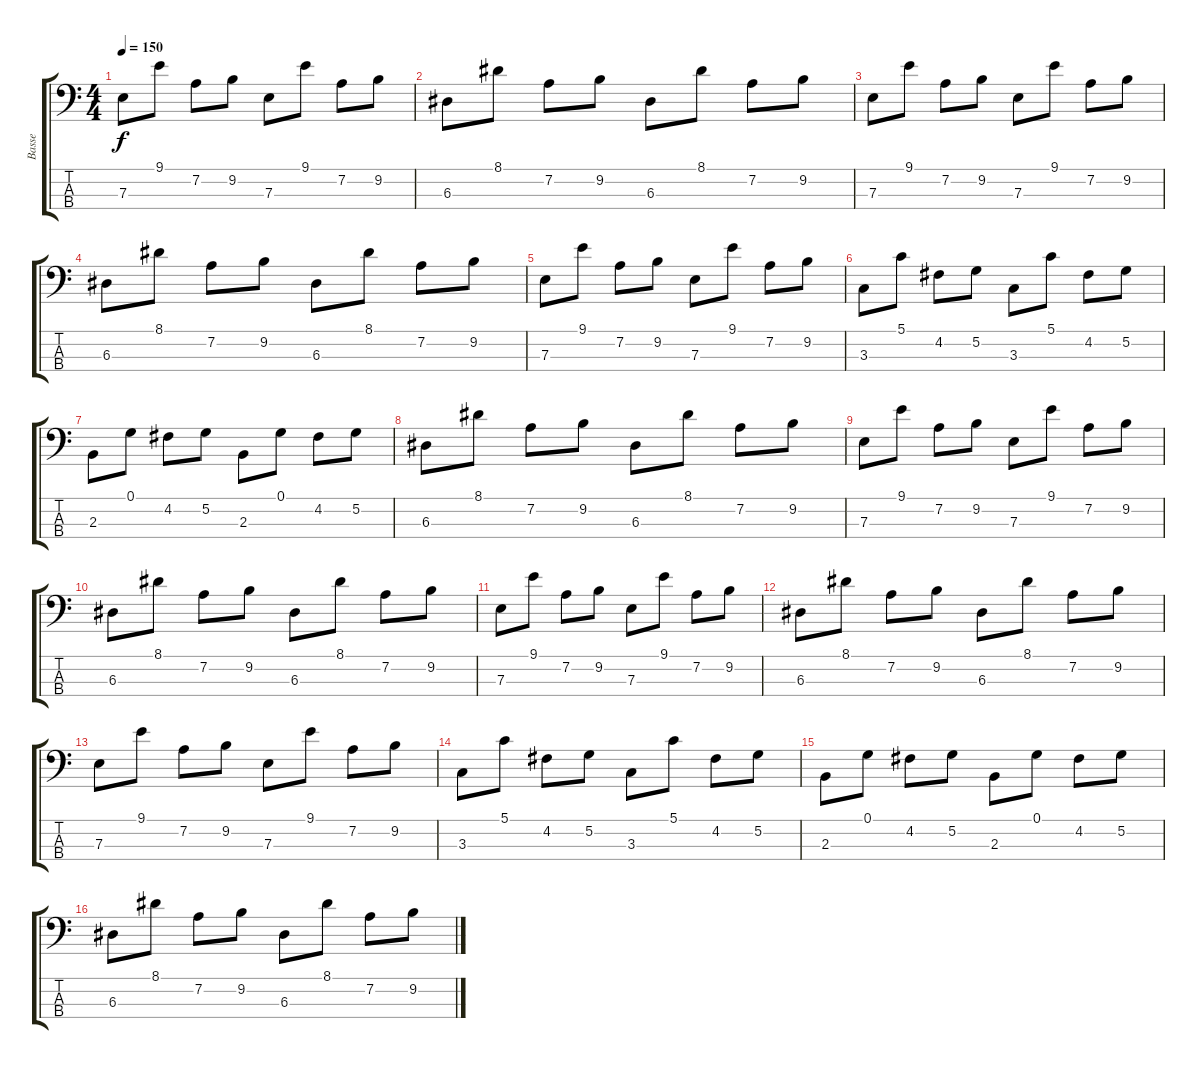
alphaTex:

\track ("Basse" "Basse") {instrument electricbassfinger}
\staff {score tabs}
\tuning (G2 D2 A1 D1) {hide}
\ts (4 4)
\tempo 150
\clef f4
\ks c
7.3.8{dy f} 9.1.8 7.2.8 9.2.8 7.3.8 9.1.8 7.2.8 9.2.8 |
6.3.8 8.1.8 7.2.8 9.2.8 6.3.8 8.1.8 7.2.8 9.2.8 |
7.3.8 9.1.8 7.2.8 9.2.8 7.3.8 9.1.8 7.2.8 9.2.8 |
6.3.8 8.1.8 7.2.8 9.2.8 6.3.8 8.1.8 7.2.8 9.2.8 |
7.3.8 9.1.8 7.2.8 9.2.8 7.3.8 9.1.8 7.2.8 9.2.8 |
3.3.8 5.1.8 4.2.8 5.2.8 3.3.8 5.1.8 4.2.8 5.2.8 |
2.3.8 0.1.8 4.2.8 5.2.8 2.3.8 0.1.8 4.2.8 5.2.8 |
6.3.8 8.1.8 7.2.8 9.2.8 6.3.8 8.1.8 7.2.8 9.2.8 |
7.3.8 9.1.8 7.2.8 9.2.8 7.3.8 9.1.8 7.2.8 9.2.8 |
6.3.8 8.1.8 7.2.8 9.2.8 6.3.8 8.1.8 7.2.8 9.2.8 |
7.3.8 9.1.8 7.2.8 9.2.8 7.3.8 9.1.8 7.2.8 9.2.8 |
6.3.8 8.1.8 7.2.8 9.2.8 6.3.8 8.1.8 7.2.8 9.2.8 |
7.3.8 9.1.8 7.2.8 9.2.8 7.3.8 9.1.8 7.2.8 9.2.8 |
3.3.8 5.1.8 4.2.8 5.2.8 3.3.8 5.1.8 4.2.8 5.2.8 |
2.3.8 0.1.8 4.2.8 5.2.8 2.3.8 0.1.8 4.2.8 5.2.8 |
6.3.8 8.1.8 7.2.8 9.2.8 6.3.8 8.1.8 7.2.8 9.2.8
